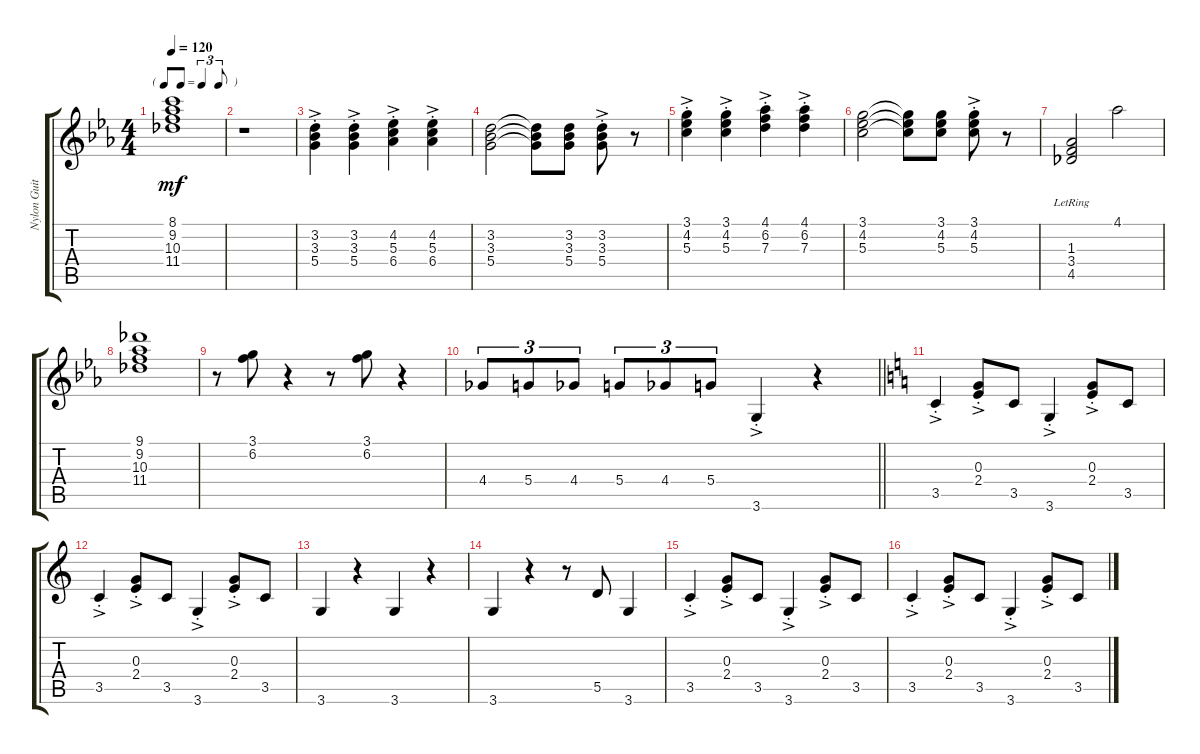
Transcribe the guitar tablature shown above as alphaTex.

\track ("Nylon Guitar" "Nylon Guit") {instrument acousticguitarnylon}
\staff {score tabs}
\tuning (E4 B3 G3 D3 A2 E2) {hide}
\ts (4 4)
\tf triplet8th
\tempo 120
\clef g2
\ks eb
(8.1 9.2 10.3 11.4).1{dy mf} |
r.1 |
(3.2{ac st} 3.3{ac st} 5.4{ac st}).4 (3.2{ac st} 3.3{ac st} 5.4{ac st}).4 (4.2{ac st} 5.3{ac st} 6.4{ac st}).4 (4.2{ac st} 5.3{ac st} 6.4{ac st}).4 |
(3.2 3.3 5.4).2 (3.2{t} 3.3{t} 5.4{t}).8 (3.2 3.3 5.4).8 (3.2 3.3 5.4{ac st}).8 r.8 |
(3.1 4.2 5.3{ac st}).4 (3.1 4.2 5.3{ac st}).4 (4.1 6.2 7.3{ac st}).4 (4.1 6.2 7.3{ac st}).4 |
(3.1 4.2 5.3).2 (3.1{t} 4.2{t} 5.3{t}).8 (3.1 4.2 5.3).8 (3.1 4.2 5.3{ac st}).8 r.8 |
(1.3{lr} 3.4{lr} 4.5{lr}).2 4.1.2 |
(9.1 9.2 10.3 11.4).1 |
r.8 (3.1 6.2).8 r.4 r.8 (3.1 6.2).8 r.4 |
\barLineRight lightlight
4.4.8{tu (3 2)} 5.4.8{tu (3 2)} 4.4.8{tu (3 2)} 5.4.8{tu (3 2)} 4.4.8{tu (3 2)} 5.4.8{tu (3 2)} 3.6{ac st}.4 r.4 |
\ks c
3.5{ac st}.4 (0.3{ac st} 2.4{ac st}).8 3.5.8 3.6{ac st}.4 (0.3{ac st} 2.4{ac st}).8 3.5.8 |
3.5{ac st}.4 (0.3{ac st} 2.4{ac st}).8 3.5.8 3.6{ac st}.4 (0.3{ac st} 2.4{ac st}).8 3.5.8 |
3.6.4 r.4 3.6.4 r.4 |
3.6.4 r.4 r.8 5.5.8 3.6.4 |
3.5{ac st}.4 (0.3{ac st} 2.4{ac st}).8 3.5.8 3.6{ac st}.4 (0.3{ac st} 2.4{ac st}).8 3.5.8 |
3.5{ac st}.4 (0.3{ac st} 2.4{ac st}).8 3.5.8 3.6{ac st}.4 (0.3{ac st} 2.4{ac st}).8 3.5.8
